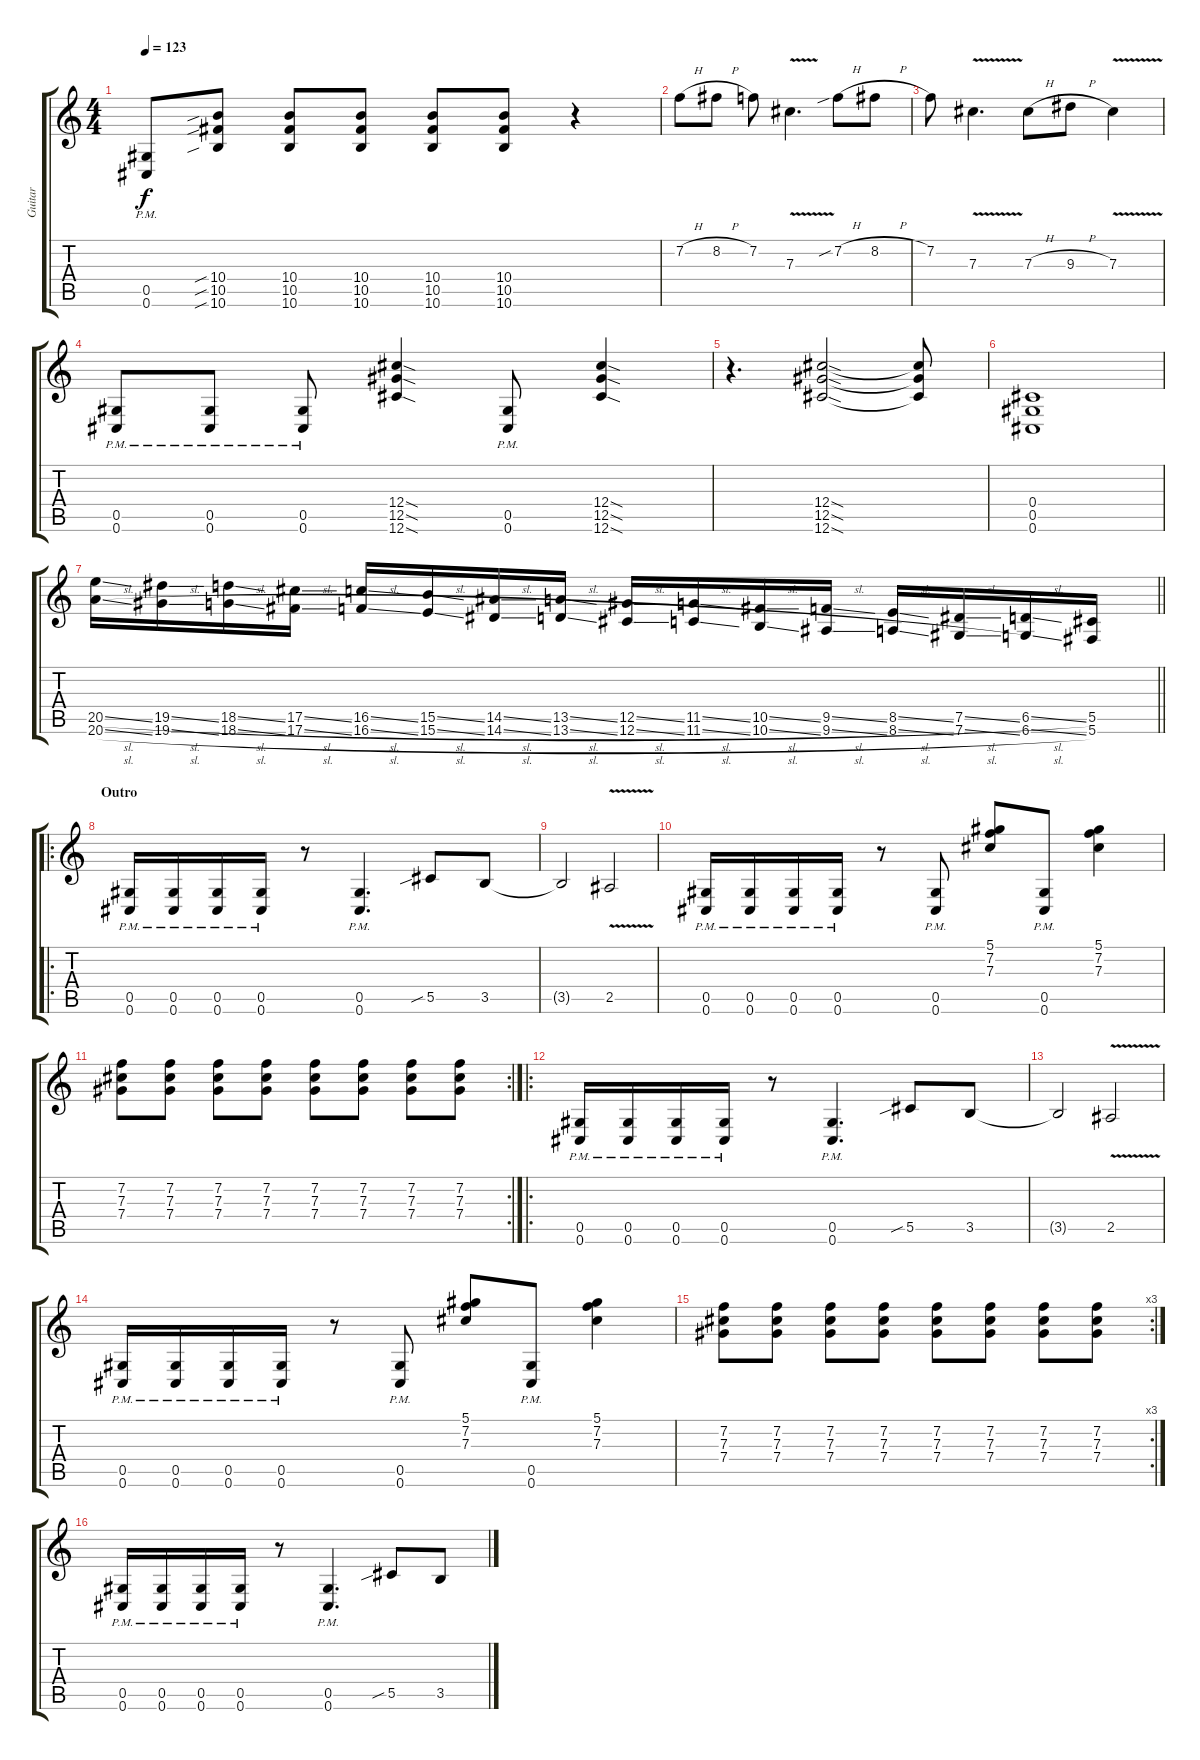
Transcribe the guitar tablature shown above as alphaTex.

\track ("Guitar" "Guitar") {instrument distortionguitar}
\staff {score tabs}
\tuning (Eb4 Bb3 Gb3 Db3 Ab2 Db2) {hide}
\ts (4 4)
\tempo 123
\clef g2
\ks c
(0.5{pm} 0.6{pm}).8{dy f} (10.4{sib} 10.5{sib} 10.6{sib}).8 (10.4 10.5 10.6).8 (10.4 10.5 10.6).8 (10.4 10.5 10.6).8 (10.4 10.5 10.6).8 r.4 |
7.2{h}.8 8.2{h}.8 7.2.8 7.3{v}.4{d} 7.2{sib h}.8 8.2{h}.8 |
7.2.8 7.3{v}.4{d} 7.3{h}.8 9.3{h}.8 7.3{v}.4 |
(0.5{pm} 0.6{pm}).8 (0.5{pm} 0.6{pm}).8 (0.5{pm} 0.6{pm}).8 (12.4{sod} 12.5{sod} 12.6{sod}).4 (0.5{pm} 0.6{pm}).8 (12.4{sod} 12.5{sod} 12.6{sod}).4 |
r.4{d} (12.4{sod} 12.5{sod} 12.6{sod}).2 (12.4{t} 12.5{t} 12.6{t}).8 |
(0.4 0.5 0.6).1 |
\barLineRight lightlight
(20.5{sl} 20.6{sl}).16 (19.5{sl} 19.6{sl}).16 (18.5{sl} 18.6{sl}).16 (17.5{sl} 17.6{sl}).16 (16.5{sl} 16.6{sl}).16 (15.5{sl} 15.6{sl}).16 (14.5{sl} 14.6{sl}).16 (13.5{sl} 13.6{sl}).16 (12.5{sl} 12.6{sl}).16 (11.5{sl} 11.6{sl}).16 (10.5{sl} 10.6{sl}).16 (9.5{sl} 9.6{sl}).16 (8.5{sl} 8.6{sl}).16 (7.5{sl} 7.6{sl}).16 (6.5{sl} 6.6{sl}).16 (5.5 5.6).16 |
\ro
\section ("" "Outro")
(0.5{pm} 0.6{pm}).16 (0.5{pm} 0.6{pm}).16 (0.5{pm} 0.6{pm}).16 (0.5{pm} 0.6{pm}).16 r.8 (0.5{pm} 0.6{pm}).4{d} 5.5{sib}.8 3.5.8 |
3.5{t}.2 2.5{v}.2 |
(0.5{pm} 0.6{pm}).16 (0.5{pm} 0.6{pm}).16 (0.5{pm} 0.6{pm}).16 (0.5{pm} 0.6{pm}).16 r.8 (0.5{pm} 0.6{pm}).8 (5.1 7.2 7.3).8 (0.5{pm} 0.6{pm}).8 (5.1 7.2 7.3).4 |
\rc 2
(7.2 7.3 7.4).8 (7.2 7.3 7.4).8 (7.2 7.3 7.4).8 (7.2 7.3 7.4).8 (7.2 7.3 7.4).8 (7.2 7.3 7.4).8 (7.2 7.3 7.4).8 (7.2 7.3 7.4).8 |
\ro
(0.5{pm} 0.6{pm}).16 (0.5{pm} 0.6{pm}).16 (0.5{pm} 0.6{pm}).16 (0.5{pm} 0.6{pm}).16 r.8 (0.5{pm} 0.6{pm}).4{d} 5.5{sib}.8 3.5.8 |
3.5{t}.2 2.5{v}.2 |
(0.5{pm} 0.6{pm}).16 (0.5{pm} 0.6{pm}).16 (0.5{pm} 0.6{pm}).16 (0.5{pm} 0.6{pm}).16 r.8 (0.5{pm} 0.6{pm}).8 (5.1 7.2 7.3).8 (0.5{pm} 0.6{pm}).8 (5.1 7.2 7.3).4 |
\rc 3
(7.2 7.3 7.4).8 (7.2 7.3 7.4).8 (7.2 7.3 7.4).8 (7.2 7.3 7.4).8 (7.2 7.3 7.4).8 (7.2 7.3 7.4).8 (7.2 7.3 7.4).8 (7.2 7.3 7.4).8 |
(0.5{pm} 0.6{pm}).16{volume 0} (0.5{pm} 0.6{pm}).16 (0.5{pm} 0.6{pm}).16 (0.5{pm} 0.6{pm}).16 r.8 (0.5{pm} 0.6{pm}).4{d} 5.5{sib}.8 3.5.8
